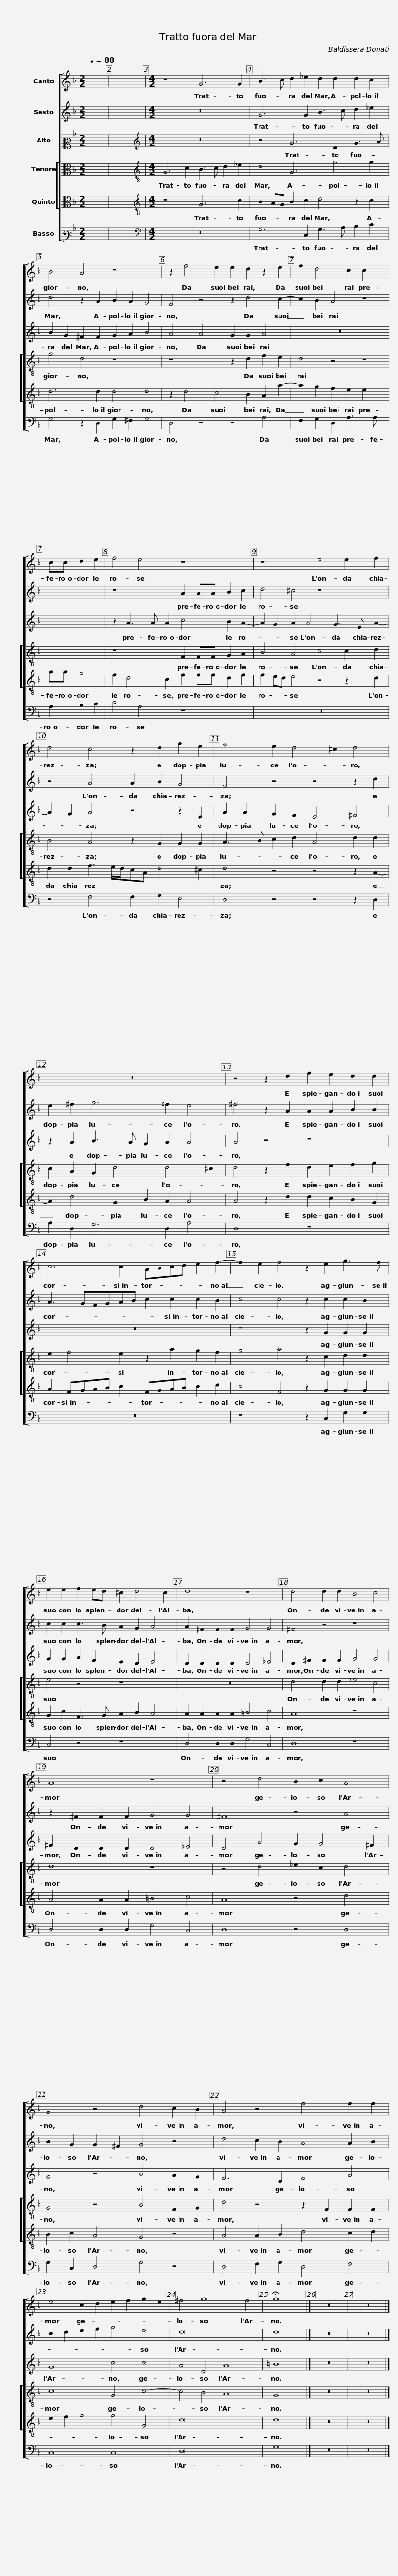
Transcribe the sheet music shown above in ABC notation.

X:1
%%score [ 1 2 3 [ 4 5 ] 6 ]
L:1/8
Q:1/4=88
M:2/2
I:linebreak $
K:F
V:1 treble
V:2 treble
V:3 alto2
V:4 alto
V:5 alto
V:6 bass3
V:1
 x8 | x8 |[M:4/2] z8 G6 G2 | B3 c d2 _e2 d2 d2 d2 c2 | B4 A4 z8 |$ %5
 z2 f4 e2 e2 d2 z2 e2 | f2 d4 c2 c2 cc d2 e2 | f4 e4 z8 |$ z8 e4 e2 f2 | d4 c4 z2 d2 g2 e2 | %10
 f4 e2 d4 ^c2 d4 |$ z16 | z4 z2 d2 f2 e2 d2 d2 | c6 c2 ABcd e2 f2- |$ f2 e2 f4 z2 e2 g3 f | %15
 e2 e2 f2 ed ^c2 d4 c2 | d8 z8 | d4 d2 d2 B4 c4 |$ A8 z8 | z4 d4 B2 c2 A4 | %20
 G4 z4 d4 c2 B2 | A4 z4 f4 f2 f2 |$ e4 c2 d2 e2 f2 g2 e2 | ^f4 g8 f4 | !fermata!g16 |] %25
 z16 | z16 |] %27
V:2
 x8 | x8 |[M:4/2] z16 | G6 G2 B3 c d2 _e2 | d4 z2 A2 B2 A2 G4 |$ %5
 F4 z4 z2 d4 c2- | c2 B2 A4 z8 | z8 A2 AA B2 c2 |$ d4 ^c4 z8 | z4 A4 A2 B2 G4 | %10
 F4 z4 z4 z2 d2 |$ e2 ^f2 g6 =f2 e4 | ^f4 z2 A2 A2 A2 B2 B2 | A3 GFGAB c2 c2 c2 B2 |$ c4 c4 z2 c2 c2 B2 | %15
 c2 c2 c3 B A2 G2 A4 | A2 ^F2 F2 F2 G4 G4 | ^F4 z4 z8 |$ z2 ^F2 F2 F2 G4 G4 | ^F8 z4 A4 | %20
 B2 G2 G2 ^F2 G4 z4 | d4 c2 B2 A4 A2 B2 |$ c2 d2 e2 f2 g4 e4 | d16 | d16 |] %25
 z16 | z16 |] %27
V:3
 x8 | x8 |[M:4/2][K:treble] z16 | z4 G6 D2 G3 A | B2 G2 ^F2 F2 G2 A2 B4 |$ %5
 A4 A4 G2 G2 A4 | z16 | z2 A3 A A2 c4 B2 A2- |$ A2 G2 A2 A4 G3 E A2- | A2 G2 A4 z4 z2 E2 | %10
 A2 A2 G2 F2 E4 ^F4 |$ z2 A2 B3 A G2 A2 A4 | A4 z4 z8 | z16 |$ z8 z2 G2 G2 G2 | %15
 G2 G2 A2 F2 E2 D2 E4 | D2 D2 D2 D2 D4 _E4 | D2 ^F2 F2 F2 G4 G4 |$ ^F2 D2 D2 D2 D4 _E4 | D4 A4 G2 G4 ^F2 | %20
 G4 z4 B4 A2 G2 | F6 D2 F4 A4 |$ G8 c4 c4 | A4 D4 A8 | =B16 |] %25
 z16 | z16 |] %27
V:4
 x8 | x8 |[M:4/2][K:treble-8] G6 c2 B3 c d2 _e2 | d4 G6 g4 g2 | g4 d4 z8 |$ %5
 z8 z2 d2 f2 e2 | d4 z4 z8 | z8 F2 FF G2 A2 |$ B4 A4 c4 c2 d2 | B4 A4 z2 G2 G2 G2 | %10
 A3 B c2 d2 A4 d2 d2 |$ c2 A2 G2 d4 d4 ^c2 | d4 z2 f2 d2 e2 f2 g2 | e2 f4 e2 z2 a2 g2 f2 |$ g4 a4 z2 c2 d2 d2 | %15
 e4 z4 z8 | z16 | d4 d2 d2 _e4 c4 |$ d8 z8 | z4 d4 _e2 c2 d4 | %20
 G4 z4 B4 F2 G2 | d4 z4 z2 F2 F2 F2 |$ c8 G4 c4- | c4 B4 A8 | G16 |] %25
 z16 | z16 |] %27
V:5
 x8 | x8 |[M:4/2][K:treble-8] z8 G6 c2 | B2 AG B2 c2 d4 z2 c2 | d6 d2 d4 d4 |$ %5
 z2 d4 c4 B2 A2 a2- | a2 g2 f2 e2 e2 aa g4 | f2 d4 c2 f2 ff d2 f2 |$ f2 ed e4 z4 z2 d2 | d2 d2 f3 e/d/cA d4 ^c2 | %10
 d4 z4 z4 z2 A2- |$ A2 d4 G2 B2 A2 A4 | A4 z2 d2 d2 c2 B2 G2 | A2 FGAB c2 FGAB c2 d2 |$ c4 F4 z2 G2 G2 G2 | %15
 G2 c2 F3 G A2 B2 A4 | A2 A2 A2 A2 =B4 c4 | A8 z8 |$ A4 A2 A2 =B4 c4 | A8 z4 d4 | %20
 B2 c2 A4 G4 z4 | A4 A2 B2 d4 c2 d2 |$ e2 f2 g4 g4 G4 | d16 | d16 |] %25
 z16 | z16 |] %27
V:6
 x8 | x8 |[M:4/2][K:bass] z16 | G,6 C,2 G,3 A, B,2 C2 | G,4 z2 D,2 G,2 ^F,2 G,4 |$ %5
 D,4 z4 z4 A,4 | F,2 G,2 D,2 A,3 A, A,2 B,2 C2 | D4 A,4 z8 |$ z16 | z4 F,4 F,2 G,2 E,4 | %10
 D,4 z4 z4 z2 D,2 |$ A,2 D,2 G,6 D,2 A,4 | D,8 z8 | z16 |$ z8 z2 C,2 G,2 G,2 | %15
 C,4 z4 z8 | D,4 D,2 D,2 G,4 C,4 | D,8 z8 |$ D,4 D,2 D,2 G,4 C,4 | D,8 z4 D,4 | %20
 G,2 C,2 D,4 G,4 z4 | D,4 F,2 G,2 D,4 F,4 |$ C,8 C,8 | D,16 | G,16 |] %25
 z16 | z16 |] %27
